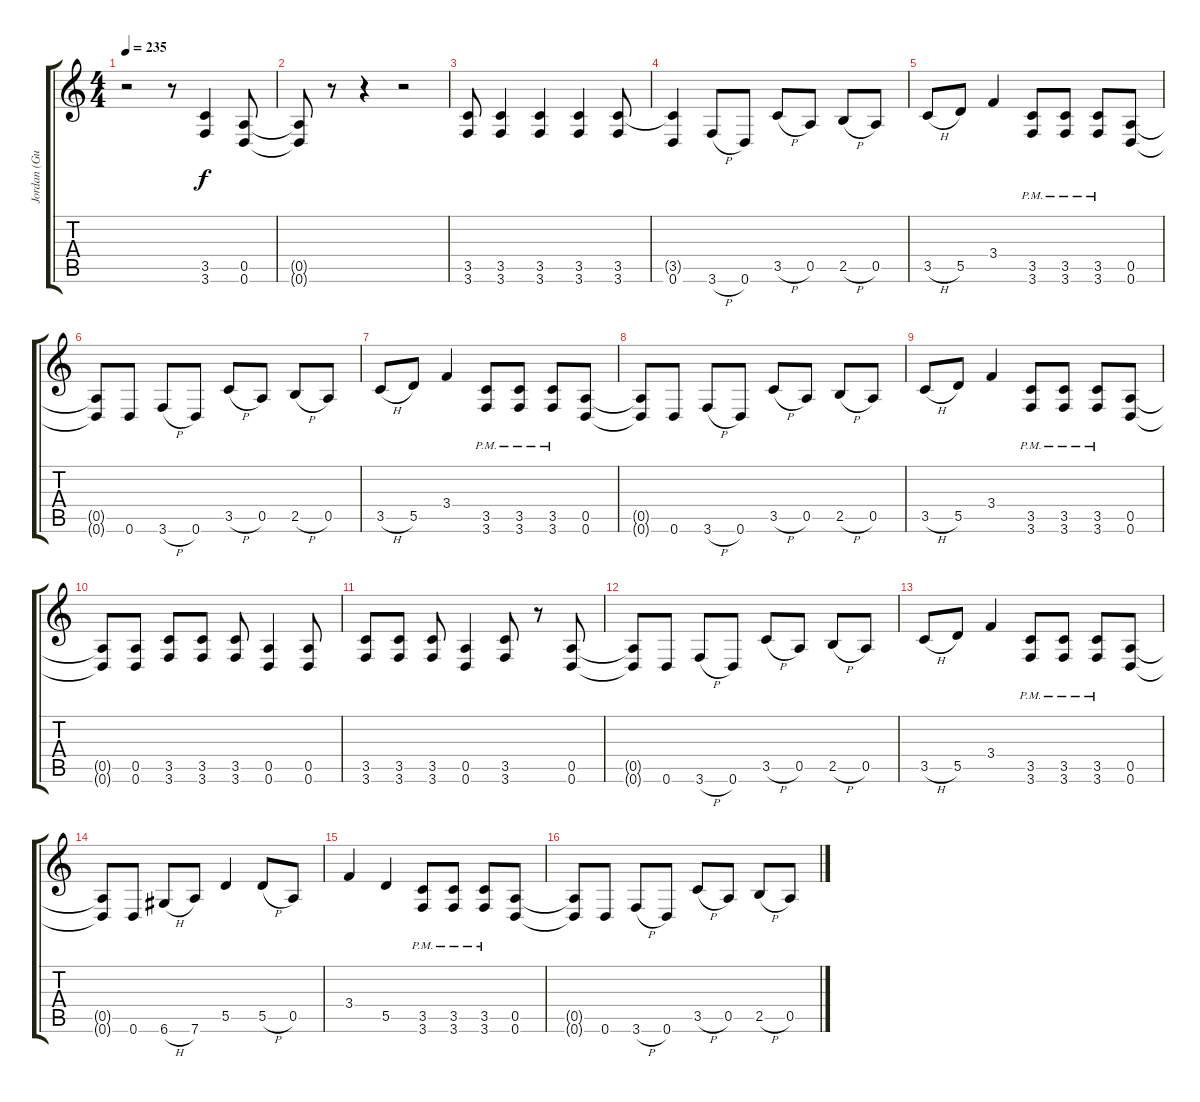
\track ("Jordan (Guitar left)" "Jordan (Gu") {instrument distortionguitar}
\staff {score tabs}
\tuning (E4 B3 G3 D3 A2 D2) {hide}
\ts (4 4)
\tempo 235
\clef g2
\ks c
r.2{dy f} r.8 (3.5 3.6).4 (0.5 0.6).8 |
(0.5{t} 0.6{t}).8 r.8 r.4 r.2 |
(3.5 3.6).8 (3.5 3.6).4 (3.5 3.6).4 (3.5 3.6).4 (3.5 3.6).8 |
(3.5{t} 0.6).4 3.6{h}.8 0.6.8 3.5{h}.8 0.5.8 2.5{h}.8 0.5.8 |
3.5{h}.8 5.5.8 3.4.4 (3.5{pm} 3.6{pm}).8 (3.5{pm} 3.6{pm}).8 (3.5{pm} 3.6{pm}).8 (0.5 0.6).8 |
(0.5{t} 0.6{t}).8 0.6.8 3.6{h}.8 0.6.8 3.5{h}.8 0.5.8 2.5{h}.8 0.5.8 |
3.5{h}.8 5.5.8 3.4.4 (3.5{pm} 3.6{pm}).8 (3.5{pm} 3.6{pm}).8 (3.5{pm} 3.6{pm}).8 (0.5 0.6).8 |
(0.5{t} 0.6{t}).8 0.6.8 3.6{h}.8 0.6.8 3.5{h}.8 0.5.8 2.5{h}.8 0.5.8 |
3.5{h}.8 5.5.8 3.4.4 (3.5{pm} 3.6{pm}).8 (3.5{pm} 3.6{pm}).8 (3.5{pm} 3.6{pm}).8 (0.5 0.6).8 |
(0.5{t} 0.6{t}).8 (0.5 0.6).8 (3.5 3.6).8 (3.5 3.6).8 (3.5 3.6).8 (0.5 0.6).4 (0.5 0.6).8 |
(3.5 3.6).8 (3.5 3.6).8 (3.5 3.6).8 (0.5 0.6).4 (3.5 3.6).8 r.8 (0.5 0.6).8 |
(0.5{t} 0.6{t}).8 0.6.8 3.6{h}.8 0.6.8 3.5{h}.8 0.5.8 2.5{h}.8 0.5.8 |
3.5{h}.8 5.5.8 3.4.4 (3.5{pm} 3.6{pm}).8 (3.5{pm} 3.6{pm}).8 (3.5{pm} 3.6{pm}).8 (0.5 0.6).8 |
(0.5{t} 0.6{t}).8 0.6.8 6.6{h}.8 7.6.8 5.5.4 5.5{h}.8 0.5.8 |
3.4.4 5.5.4 (3.5{pm} 3.6{pm}).8 (3.5{pm} 3.6{pm}).8 (3.5{pm} 3.6{pm}).8 (0.5 0.6).8 |
(0.5{t} 0.6{t}).8 0.6.8 3.6{h}.8 0.6.8 3.5{h}.8 0.5.8 2.5{h}.8 0.5.8
